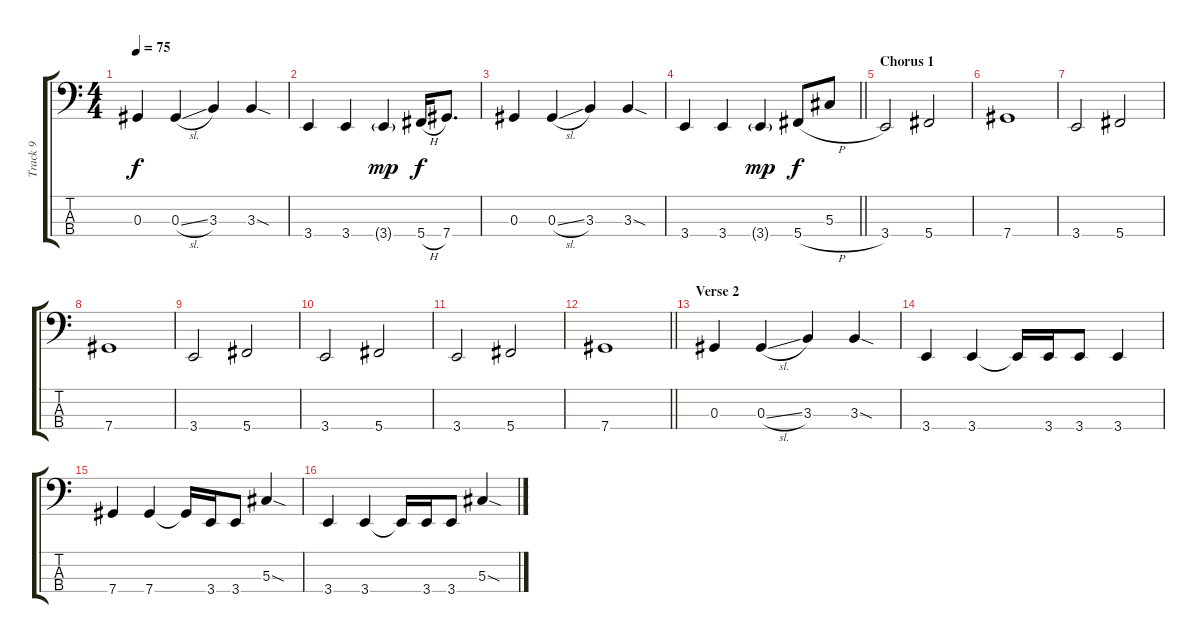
\track ("Track 9" "Track 9") {instrument electricbassfinger}
\staff {score tabs}
\tuning (Gb2 Db2 Ab1 Db1) {hide}
\ts (4 4)
\tempo 75
\clef f4
\ks c
0.3.4{dy f} 0.3{sl}.4 3.3.4 3.3{sod}.4 |
3.4.4 3.4.4 3.4{g}.4{dy mp} 5.4{h}.16{dy f} 7.4.8{d} |
0.3.4 0.3{sl}.4 3.3.4 3.3{sod}.4 |
\barLineRight lightlight
3.4.4 3.4.4 3.4{g}.4{dy mp} 5.4{h}.8{dy f} 5.3.8 |
\section ("" "Chorus 1")
3.4.2 5.4.2 |
7.4.1 |
3.4.2 5.4.2 |
7.4.1 |
3.4.2 5.4.2 |
3.4.2 5.4.2 |
3.4.2 5.4.2 |
\barLineRight lightlight
7.4.1 |
\section ("" "Verse 2")
0.3.4 0.3{sl}.4 3.3.4 3.3{sod}.4 |
3.4.4 3.4.4 3.4{t}.16 3.4.16 3.4.8 3.4.4 |
7.4.4 7.4.4 7.4{t}.16 3.4.16 3.4.8 5.3{sod}.4 |
3.4.4 3.4.4 3.4{t}.16 3.4.16 3.4.8 5.3{sod}.4
